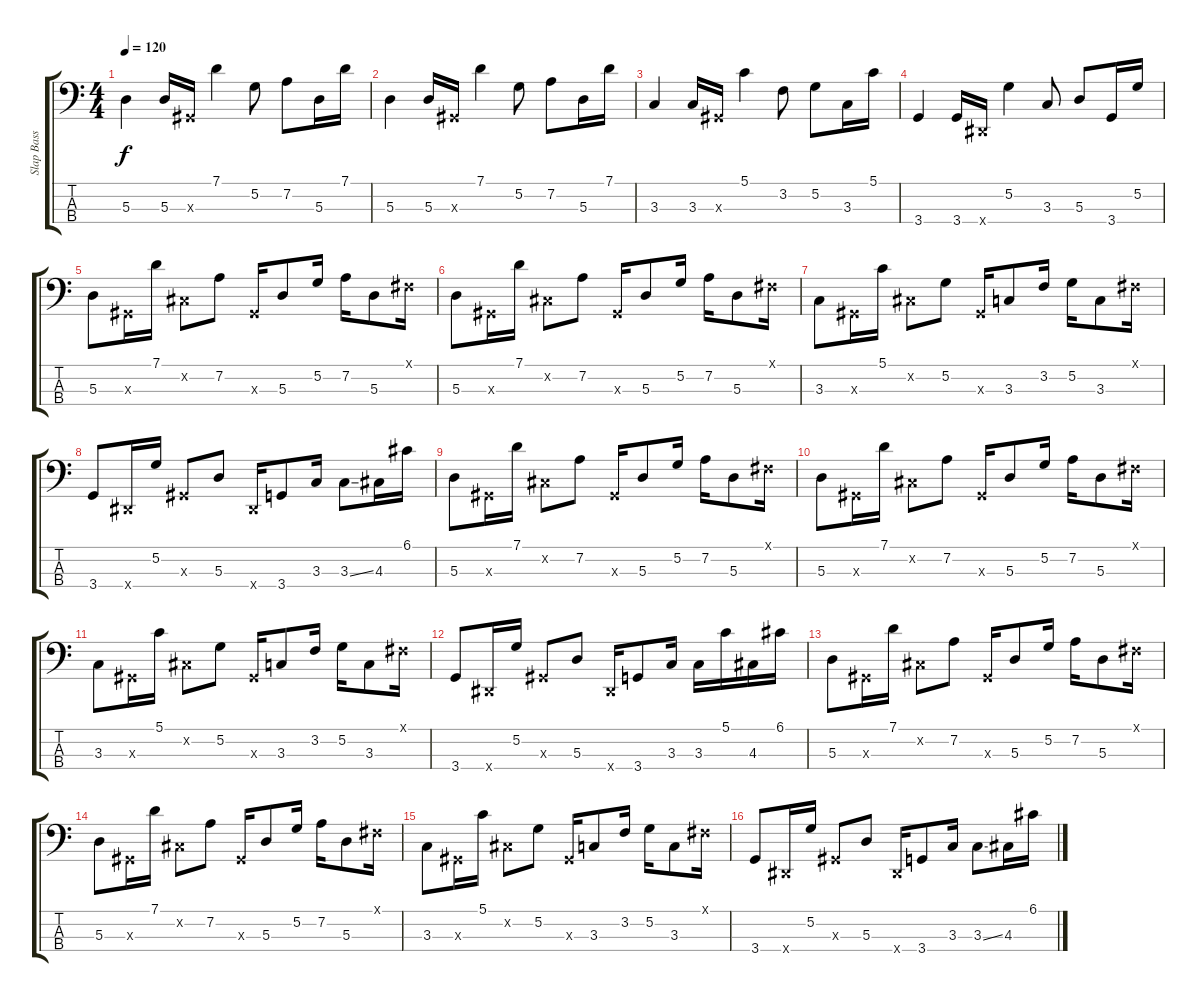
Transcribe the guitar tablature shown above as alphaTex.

\track ("Slap Bass" "Slap Bass") {instrument slapbass1}
\staff {score tabs}
\tuning (G2 D2 A1 E1) {hide}
\ts (4 4)
\tempo 120
\clef f4
\ks c
5.3.4{dy f instrument slapbass1} 5.3.16 -1.3{x}.16 7.1.4 5.2.8 7.2.8 5.3.16 7.1.16 |
5.3.4 5.3.16 -1.3{x}.16 7.1.4 5.2.8 7.2.8 5.3.16 7.1.16 |
3.3.4 3.3.16 -1.3{x}.16 5.1.4 3.2.8 5.2.8 3.3.16 5.1.16 |
3.4.4 3.4.16 -1.4{x}.16 5.2.4 3.3.8 5.3.8 3.4.16 5.2.16 |
5.3.8 -1.3{x}.16 7.1.16 -1.2{x}.8 7.2.8 -1.3{x}.16 5.3.8 5.2.16 7.2.16 5.3.8 -1.1{x}.16 |
5.3.8 -1.3{x}.16 7.1.16 -1.2{x}.8 7.2.8 -1.3{x}.16 5.3.8 5.2.16 7.2.16 5.3.8 -1.1{x}.16 |
3.3.8 -1.3{x}.16 5.1.16 -1.2{x}.8 5.2.8 -1.3{x}.16 3.3.8 3.2.16 5.2.16 3.3.8 -1.1{x}.16 |
3.4.8 -1.4{x}.16 5.2.16 -1.3{x}.8 5.3.8 -1.4{x}.16 3.4.8 3.3.16 3.3{ss}.8 4.3.16 6.1.16 |
5.3.8 -1.3{x}.16 7.1.16 -1.2{x}.8 7.2.8 -1.3{x}.16 5.3.8 5.2.16 7.2.16 5.3.8 -1.1{x}.16 |
5.3.8 -1.3{x}.16 7.1.16 -1.2{x}.8 7.2.8 -1.3{x}.16 5.3.8 5.2.16 7.2.16 5.3.8 -1.1{x}.16 |
3.3.8 -1.3{x}.16 5.1.16 -1.2{x}.8 5.2.8 -1.3{x}.16 3.3.8 3.2.16 5.2.16 3.3.8 -1.1{x}.16 |
3.4.8 -1.4{x}.16 5.2.16 -1.3{x}.8 5.3.8 -1.4{x}.16 3.4.8 3.3.16 3.3.16 5.1.16 4.3.16 6.1.16 |
5.3.8 -1.3{x}.16 7.1.16 -1.2{x}.8 7.2.8 -1.3{x}.16 5.3.8 5.2.16 7.2.16 5.3.8 -1.1{x}.16 |
5.3.8 -1.3{x}.16 7.1.16 -1.2{x}.8 7.2.8 -1.3{x}.16 5.3.8 5.2.16 7.2.16 5.3.8 -1.1{x}.16 |
3.3.8 -1.3{x}.16 5.1.16 -1.2{x}.8 5.2.8 -1.3{x}.16 3.3.8 3.2.16 5.2.16 3.3.8 -1.1{x}.16 |
3.4.8 -1.4{x}.16 5.2.16 -1.3{x}.8 5.3.8 -1.4{x}.16 3.4.8 3.3.16 3.3{ss}.8 4.3.16 6.1.16
